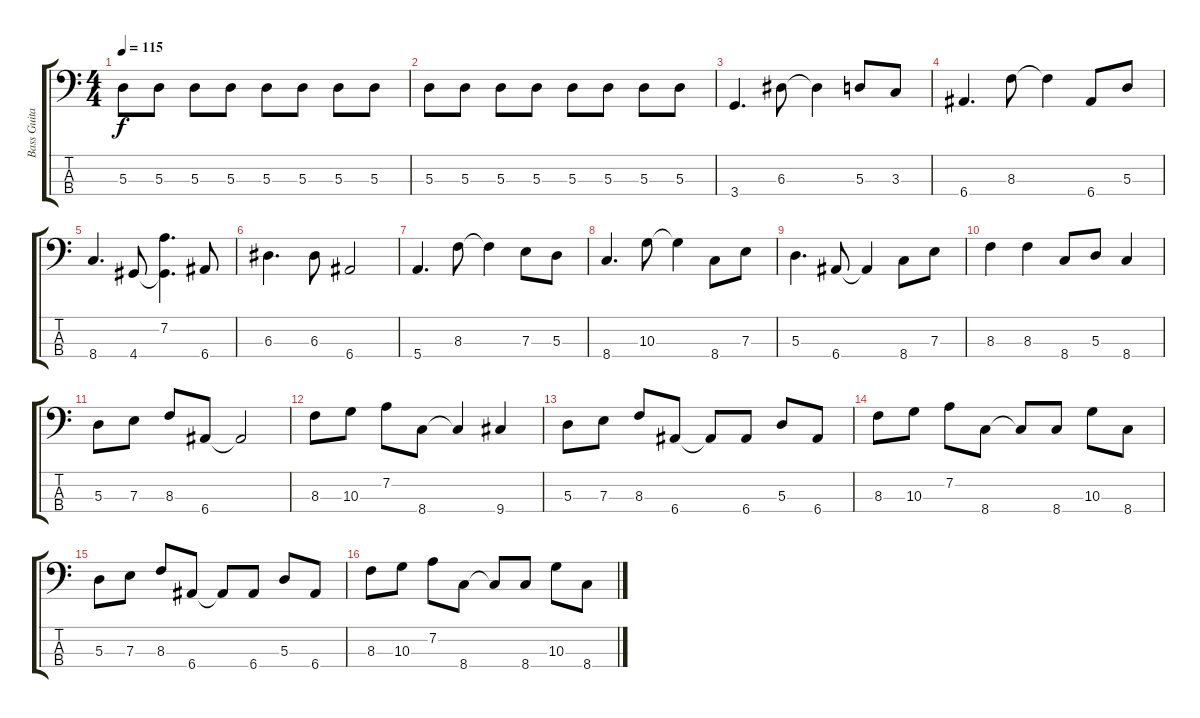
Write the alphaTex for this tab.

\track ("Bass Guitar" "Bass Guita") {instrument electricbasspick}
\staff {score tabs}
\tuning (G2 D2 A1 E1) {hide}
\ts (4 4)
\tempo 115
\clef f4
\ks c
5.3.8{dy f} 5.3.8 5.3.8 5.3.8 5.3.8 5.3.8 5.3.8 5.3.8 |
5.3.8 5.3.8 5.3.8 5.3.8 5.3.8 5.3.8 5.3.8 5.3.8 |
3.4.4{d} 6.3.8 6.3{t}.4 5.3.8 3.3.8 |
6.4.4{d} 8.3.8 8.3{t}.4 6.4.8 5.3.8 |
8.4.4{d} 4.4.8 (7.2 4.4{t}).4{d} 6.4.8 |
6.3.4{d} 6.3.8 6.4.2 |
5.4.4{d} 8.3.8 8.3{t}.4 7.3.8 5.3.8 |
8.4.4{d} 10.3.8 10.3{t}.4 8.4.8 7.3.8 |
5.3.4{d} 6.4.8 6.4{t}.4 8.4.8 7.3.8 |
8.3.4 8.3.4 8.4.8 5.3.8 8.4.4 |
5.3.8 7.3.8 8.3.8 6.4.8 6.4{t}.2 |
8.3.8 10.3.8 7.2.8 8.4.8 8.4{t}.4 9.4.4 |
5.3.8 7.3.8 8.3.8 6.4.8 6.4{t}.8 6.4.8 5.3.8 6.4.8 |
8.3.8 10.3.8 7.2.8 8.4.8 8.4{t}.8 8.4.8 10.3.8 8.4.8 |
5.3.8 7.3.8 8.3.8 6.4.8 6.4{t}.8 6.4.8 5.3.8 6.4.8 |
8.3.8 10.3.8 7.2.8 8.4.8 8.4{t}.8 8.4.8 10.3.8 8.4.8
